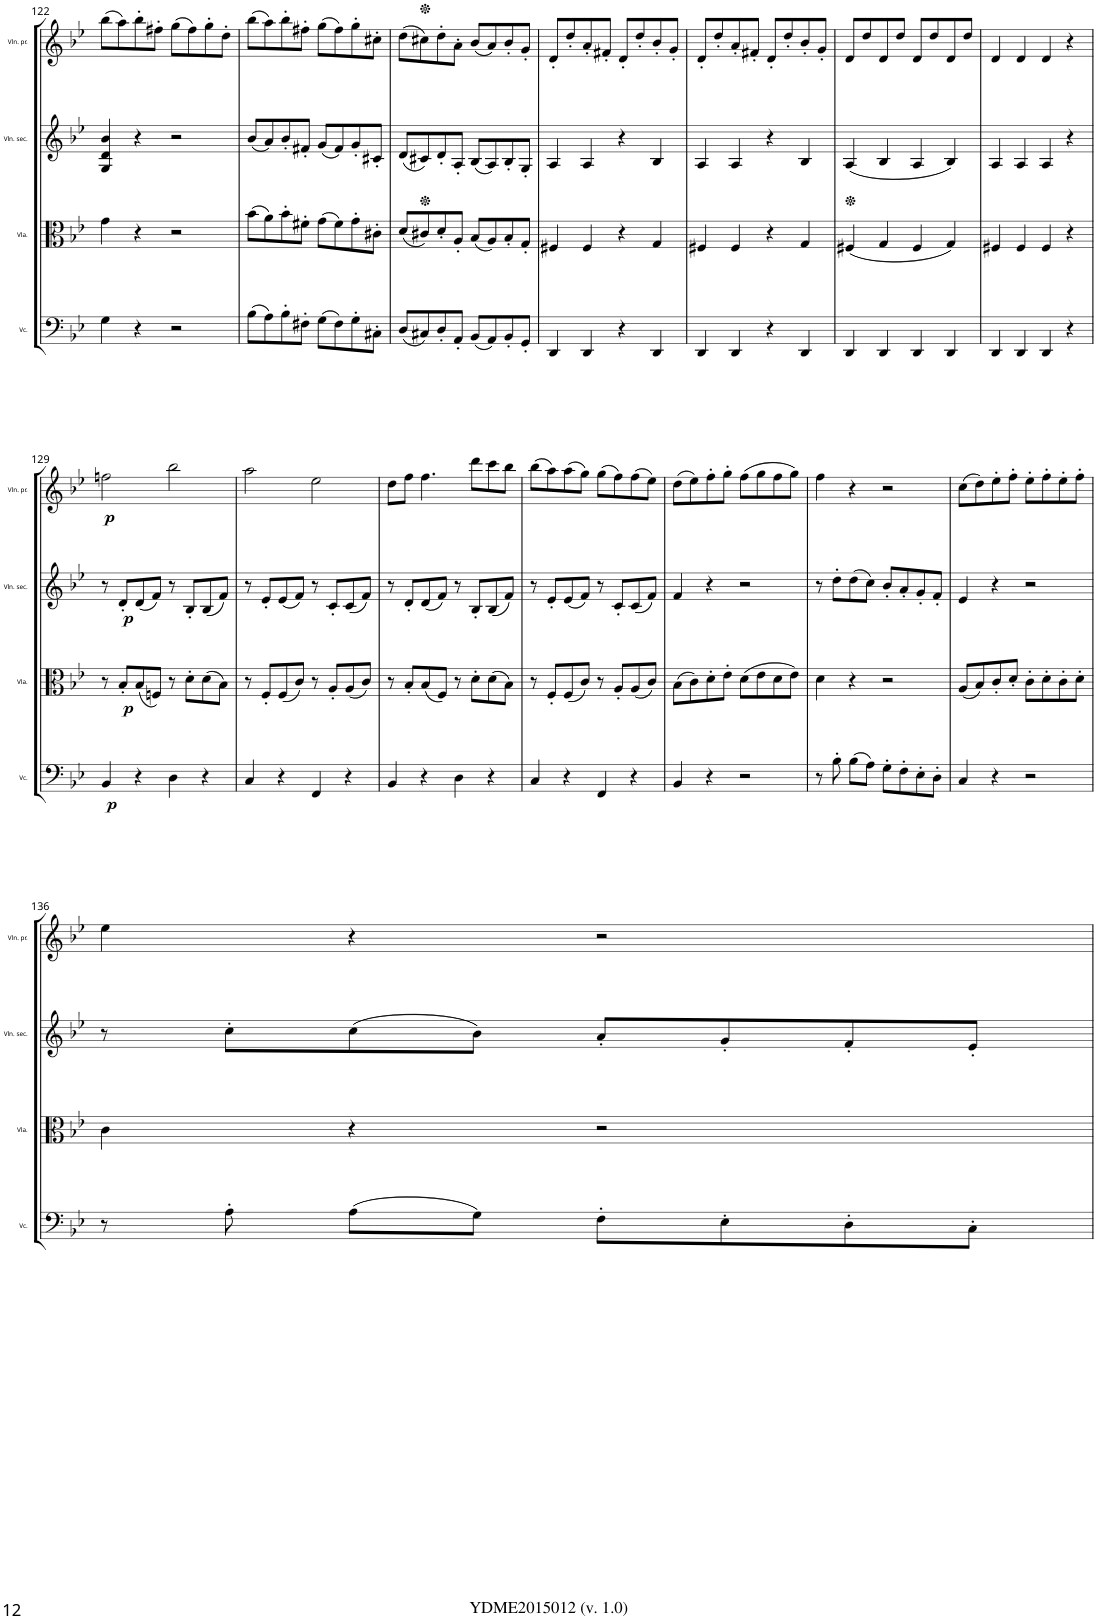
**kern	**dynam	**kern	**dynam	**kern	**dynam	**kern	**dynam
*part4	*part4	*part3	*part3	*part2	*part2	*part1	*part1
*staff4	*staff4	*staff3	*staff3	*staff2	*staff2	*staff1	*staff1
*I"Violoncelle	*	*I"Viola	*	*I"Violino secondo	*	*I"Violino primo	*
*I'Vc.	*	*I'Vla.	*	*I'Vln. sec.	*	*I'Vln. pr.	*
!!LO:PB:g=z
*clefF4	*	*clefC3	*	*clefG2	*	*clefG2	*
*k[b-e-]	*	*k[b-e-]	*	*k[b-e-]	*	*k[b-e-]	*
*B-:	*	*B-:	*	*B-:	*	*B-:	*
*M2/2	*	*M2/2	*	*M2/2	*	*M2/2	*
*met(c|)	*	*met(c|)	*	*met(c|)	*	*met(c|)	*
=122	=122	=122	=122	=122	=122	=122	=122
4G\	.	4g\	.	4G/ 4d/ 4b-/	.	(8bb-\L	.
.	.	.	.	.	.	8aa\)	.
4r	.	4r	.	4r	.	8bb-'\	.
.	.	.	.	.	.	8ff#X'\J	.
2r	.	2r	.	2r	.	(8gg\L	.
.	.	.	.	.	.	8ff#\)	.
.	.	.	.	.	.	8gg'\	.
.	.	.	.	.	.	8dd'\J	.
=123	=123	=123	=123	=123	=123	=123	=123
(8B-\L	.	(8b-\L	.	(8b-/L	.	(8bb-\L	.
8A\)	.	8a\)	.	8a/)	.	8aa\)	.
8B-'\	.	8b-'\	.	8b-'/	.	8bb-'\	.
8F#X'\J	.	8f#X'\J	.	8f#X'/J	.	8ff#X'\J	.
(8G\L	.	(8g\L	.	(8g/L	.	(8gg\L	.
8F#\)	.	8f#\)	.	8f#/)	.	8ff#\)	.
8G'\	.	8g'\	.	8g'/	.	8gg'\	.
8C#X'\J	.	8c#X'\J	.	8c#X'/J	.	8cc#X'\J	.
=124	=124	=124	=124	=124	=124	=124	=124
(8D/L	.	(8d/L	.	(8d/L	.	(8dd\L	.
8C#X/)	.	8c#X/)	.	8c#X/)	.	8cc#X\)	.
8D'/	.	8d'/	.	8d'/	.	8dd'\	.
8AA'/J	.	8A'/J	.	8A'/J	.	8a'\J	.
(8BB-/L	.	(8B-/L	.	(8B-/L	.	(8b-/L	.
8AA/)	.	8A/)	.	8A/)	.	8a/)	.
8BB-'/	.	8B-'/	.	8B-'/	.	8b-'/	.
8GG'/J	.	8G'/J	.	8G'/J	.	8g'/J	.
=125	=125	=125	=125	=125	=125	=125	=125
4DD/	.	4F#X/	.	4A/	.	8d'/L	.
.	.	.	.	.	.	8dd'/	.
4DD/	.	4F#/	.	4A/	.	8a'/	.
.	.	.	.	.	.	8f#X'/J	.
4r	.	4r	.	4r	.	8d'/L	.
.	.	.	.	.	.	8dd'/	.
4DD/	.	4G/	.	4B-/	.	8b-'/	.
.	.	.	.	.	.	8g'/J	.
=126	=126	=126	=126	=126	=126	=126	=126
4DD/	.	4F#X/	.	4A/	.	8d'/L	.
.	.	.	.	.	.	8dd'/	.
4DD/	.	4F#/	.	4A/	.	8a'/	.
.	.	.	.	.	.	8f#X'/J	.
4r	.	4r	.	4r	.	8d'/L	.
.	.	.	.	.	.	8dd'/	.
4DD/	.	4G/	.	4B-/	.	8b-'/	.
.	.	.	.	.	.	8g'/J	.
=127	=127	=127	=127	=127	=127	=127	=127
4DD/	.	(4F#X/	.	(4A/	.	8d/L	.
.	.	.	.	.	.	8dd/	.
4DD/	.	4G/	.	4B-/	.	8d/	.
.	.	.	.	.	.	8dd/J	.
4DD/	.	4F#/	.	4A/	.	8d/L	.
.	.	.	.	.	.	8dd/	.
4DD/	.	4G/)	.	4B-/)	.	8d/	.
.	.	.	.	.	.	8dd/J	.
=128	=128	=128	=128	=128	=128	=128	=128
4DD/	.	4F#X/	.	4A/	.	4d/	.
4DD/	.	4F#/	.	4A/	.	4d/	.
4DD/	.	4F#/	.	4A/	.	4d/	.
4r	.	4r	.	4r	.	4r	.
!!LO:LB:g=z
=129	=129	=129	=129	=129	=129	=129	=129
!	!LO:DY:b	!	!	!	!	!	!LO:DY:b
4BB-/	p	8r	.	8r	.	2ffn\	p
!	!	!	!LO:DY:b	!	!LO:DY:b	!	!
.	.	8B-'/L	p	8d'/L	p	.	.
4r	.	(8B-/	.	(8d/	.	.	.
.	.	8Fn/J)	.	8f/J)	.	.	.
4D\	.	8r	.	8r	.	2bb-\	.
.	.	8d'\L	.	8B-'/L	.	.	.
4r	.	(8d\	.	(8B-/	.	.	.
.	.	8B-\J)	.	8f/J)	.	.	.
=130	=130	=130	=130	=130	=130	=130	=130
4C/	.	8r	.	8r	.	2aa\	.
.	.	8F'/L	.	8e-'/L	.	.	.
4r	.	(8F/	.	(8e-/	.	.	.
.	.	8c/J)	.	8f/J)	.	.	.
4FF/	.	8r	.	8r	.	2ee-\	.
.	.	8A'/L	.	8c'/L	.	.	.
4r	.	(8A/	.	(8c/	.	.	.
.	.	8c/J)	.	8f/J)	.	.	.
=131	=131	=131	=131	=131	=131	=131	=131
4BB-/	.	8r	.	8r	.	8dd\L	.
.	.	8B-'/L	.	8d'/L	.	8ff\J	.
4r	.	(8B-/	.	(8d/	.	4.ff\	.
.	.	8F/J)	.	8f/J)	.	.	.
4D\	.	8r	.	8r	.	.	.
.	.	8d'\L	.	8B-'/L	.	8ddd\L	.
4r	.	(8d\	.	(8B-/	.	8ccc\	.
.	.	8B-\J)	.	8f/J)	.	8bb-\J	.
=132	=132	=132	=132	=132	=132	=132	=132
4C/	.	8r	.	8r	.	(8bb-\L	.
.	.	8F'/L	.	8e-'/L	.	8aa\)	.
4r	.	(8F/	.	(8e-/	.	(8aa\	.
.	.	8c/J)	.	8f/J)	.	8gg\J)	.
4FF/	.	8r	.	8r	.	(8gg\L	.
.	.	8A'/L	.	8c'/L	.	8ff\)	.
4r	.	(8A/	.	(8c/	.	(8ff\	.
.	.	8c/J)	.	8f/J)	.	8ee-\J)	.
=133	=133	=133	=133	=133	=133	=133	=133
4BB-/	.	(8B-\L	.	4f/	.	(8dd\L	.
.	.	8c\)	.	.	.	8ee-\)	.
4r	.	8d'\	.	4r	.	8ff'\	.
.	.	8e-'\J	.	.	.	8gg'\J	.
2r	.	(8d\L	.	2r	.	(8ff\L	.
.	.	8e-\	.	.	.	8gg\	.
.	.	8d\	.	.	.	8ff\	.
.	.	8e-\J)	.	.	.	8gg\J)	.
=134	=134	=134	=134	=134	=134	=134	=134
8r	.	4d\	.	8r	.	4ff\	.
8B-'\	.	.	.	8dd'\L	.	.	.
(8B-\L	.	4r	.	(8dd\	.	4r	.
8A\J)	.	.	.	8cc\J)	.	.	.
8G'\L	.	2r	.	8b-'/L	.	2r	.
8F'\	.	.	.	8a'/	.	.	.
8E-'\	.	.	.	8g'/	.	.	.
8D'\J	.	.	.	8f'/J	.	.	.
=135	=135	=135	=135	=135	=135	=135	=135
4C/	.	(8A/L	.	4e-/	.	(8cc\L	.
.	.	8B-/)	.	.	.	8dd\)	.
4r	.	8c'/	.	4r	.	8ee-'\	.
.	.	8d'/J	.	.	.	8ff'\J	.
2r	.	8c'\L	.	2r	.	8ee-'\L	.
.	.	8d'\	.	.	.	8ff'\	.
.	.	8c'\	.	.	.	8ee-'\	.
.	.	8d'\J	.	.	.	8ff'\J	.
!!LO:LB:g=z
=136	=136	=136	=136	=136	=136	=136	=136
8r	.	4c\	.	8r	.	4ee-\	.
8A'\	.	.	.	8cc'\L	.	.	.
(8A\L	.	4r	.	(8cc\	.	4r	.
8G\J)	.	.	.	8b-\J)	.	.	.
8F'\L	.	2r	.	8a'/L	.	2r	.
8E-'\	.	.	.	8g'/	.	.	.
8D'\	.	.	.	8f'/	.	.	.
8C'\J	.	.	.	8e-'/J	.	.	.
=	=	=	=	=	=	=	=
*-	*-	*-	*-	*-	*-	*-	*-
